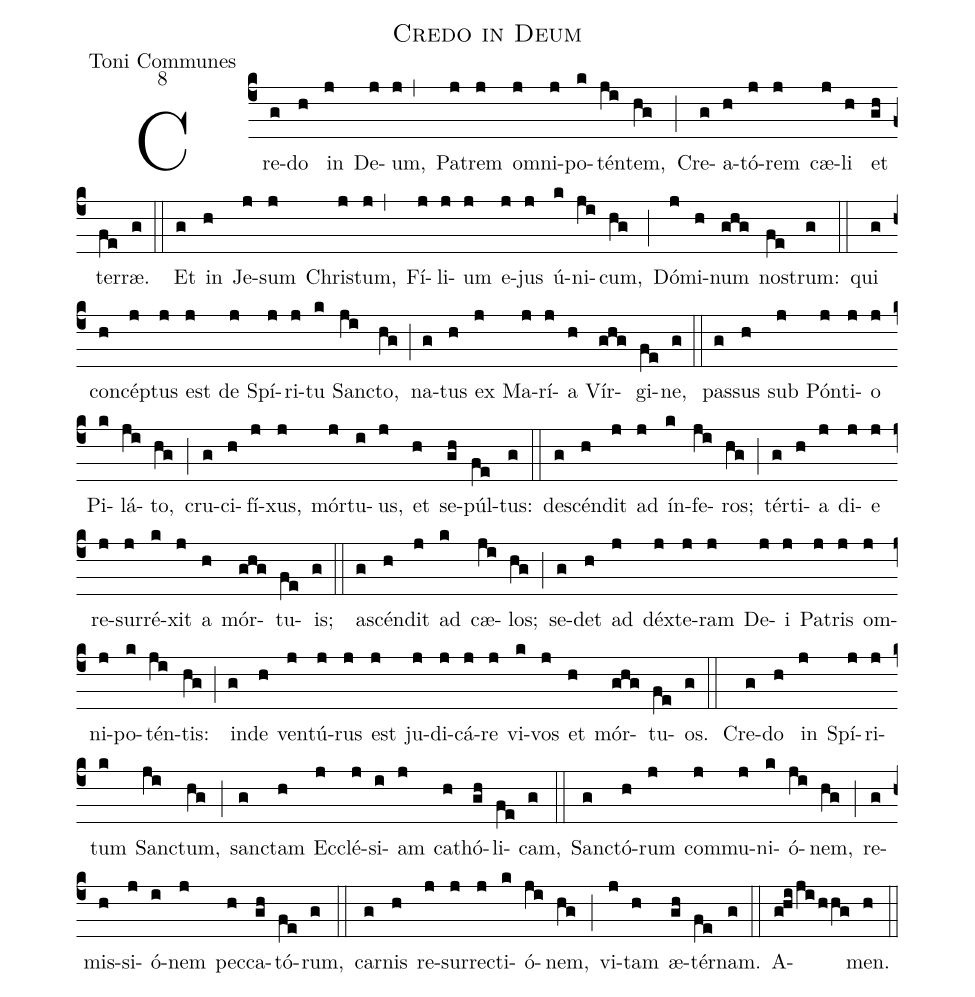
name:Credo in Deum;
office-part:Toni Communes;
mode:8;
%%
(c4)Cre(g)do(h) in(j) De(j)um,(j,) Pa(j)trem(j) om(j)ni(j)po(k)tén(ji)tem,(hg) (;) Cre(g)a(h)tó(j)rem(j) cæ(j)li(h) et(gh) ter(fe)ræ.(g) (::)
Et(g) in(h) Je(j)sum(j) Chri(j)stum,(j,) Fí(j)li(j)um(j) e(j)jus(j) ú(k)ni(ji)cum,(hg) (;) Dó(j)mi(h)num(ghg) no(fe)strum:(g) (::) qui(g) con(h)cép(j)tus(j) est(j) de(j) Spí(j)ri(j)tu(k) San(ji)cto,(hg) (;) na(g)tus(h) ex(j) Ma(j)rí(j)a(h) Vír(ghg)gi(fe)ne,(g) (::) pas(g)sus(h) sub(j) Pón(j)ti(j)o(j) Pi(k)lá(ji)to,(hg) (;) cru(g)ci(h)fí(j)xus,(j) mór(j)tu(i)us,(j) et(h) se(gh)púl(fe)tus:(g) (::) de(g)scén(h)dit(j) ad(j) ín(k)fe(ji)ros;(hg) (;) tér(g)ti(h)a(j) di(j)e(j) re(j)sur(j)ré(k)xit(j) a(h) mór(ghg)tu(fe)is;(g) (::) a(g)scén(h)dit(j) ad(k) cæ(ji)los;(hg) (;) se(g)det(h) ad(j) déx(j)te(j)ram(j) De(j)i(j) Pa(j)tris(j) om(j)ni(j)po(k)tén(ji)tis:(hg) (;) in(g)de(h) ven(j)tú(j)rus(j) est(j) ju(j)di(j)cá(j)re(j) vi(k)vos(j) et(h) mór(ghg)tu(fe)os.(g::)
Cre(g)do(h) in(j) Spí(j)ri(j)tum(k) San(ji)ctum,(hg) (;) san(g)ctam(h) Ec(j)clé(j)si(i)am(j) ca(h)thó(gh)li(fe)cam,(g) (::) San(g)ctó(h)rum(j) com(j)mu(j)ni(k)ó(ji)nem,(hg) (;) re(g)mis(h)si(j)ó(i)nem(j) pec(h)ca(gh)tó(fe)rum,(g) (::) car(g)nis(h) re(j)sur(j)re(j)cti(k)ó(ji)nem,(hg) (;) vi(j)tam(h) æ(gh)tér(fe)nam.(g) (::) A(ghijihhg)men.(h) (::)
